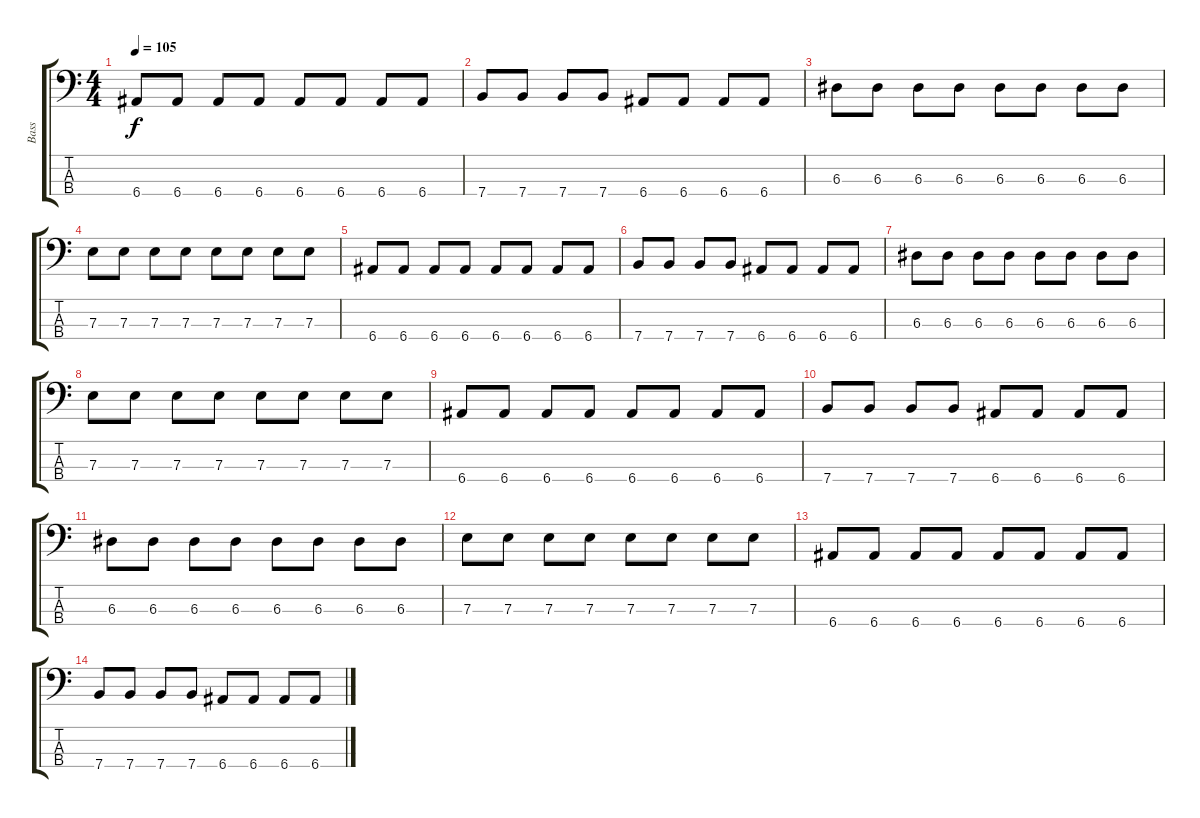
\track ("Bass" "Bass") {instrument electricbasspick}
\staff {score tabs}
\tuning (G2 D2 A1 E1) {hide}
\ts (4 4)
\tempo 105
\clef f4
\ks c
6.4.8{dy f} 6.4.8 6.4.8 6.4.8 6.4.8 6.4.8 6.4.8 6.4.8 |
7.4.8 7.4.8 7.4.8 7.4.8 6.4.8 6.4.8 6.4.8 6.4.8 |
6.3.8 6.3.8 6.3.8 6.3.8 6.3.8 6.3.8 6.3.8 6.3.8 |
7.3.8 7.3.8 7.3.8 7.3.8 7.3.8 7.3.8 7.3.8 7.3.8 |
6.4.8 6.4.8 6.4.8 6.4.8 6.4.8 6.4.8 6.4.8 6.4.8 |
7.4.8 7.4.8 7.4.8 7.4.8 6.4.8 6.4.8 6.4.8 6.4.8 |
6.3.8 6.3.8 6.3.8 6.3.8 6.3.8 6.3.8 6.3.8 6.3.8 |
7.3.8 7.3.8 7.3.8 7.3.8 7.3.8 7.3.8 7.3.8 7.3.8 |
6.4.8 6.4.8 6.4.8 6.4.8 6.4.8 6.4.8 6.4.8 6.4.8 |
7.4.8 7.4.8 7.4.8 7.4.8 6.4.8 6.4.8 6.4.8 6.4.8 |
6.3.8 6.3.8 6.3.8 6.3.8 6.3.8 6.3.8 6.3.8 6.3.8 |
7.3.8 7.3.8 7.3.8 7.3.8 7.3.8 7.3.8 7.3.8 7.3.8 |
6.4.8 6.4.8 6.4.8 6.4.8 6.4.8 6.4.8 6.4.8 6.4.8 |
7.4.8 7.4.8 7.4.8 7.4.8 6.4.8 6.4.8 6.4.8 6.4.8
